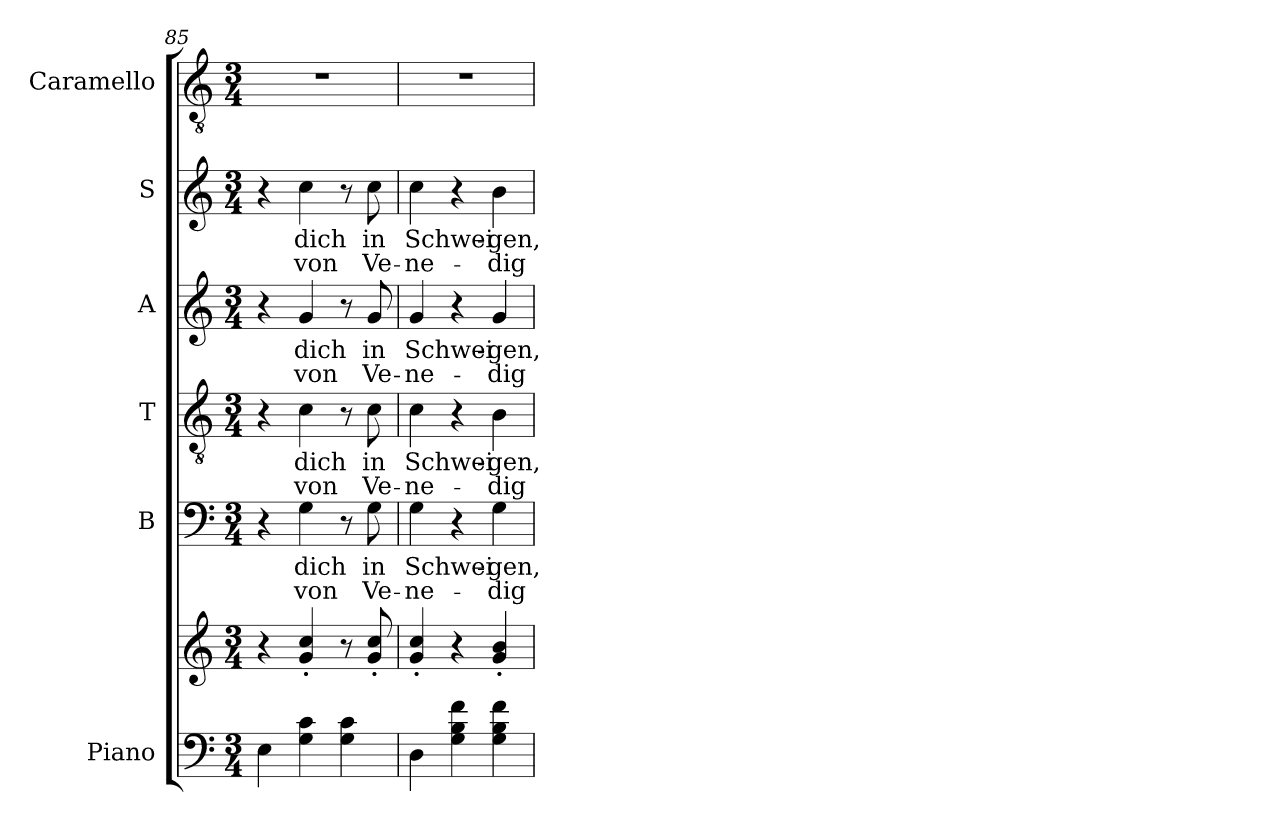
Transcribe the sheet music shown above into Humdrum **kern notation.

**kern	**kern	**kern	**text	**text	**kern	**text	**text	**kern	**text	**text	**kern	**text	**text	**kern
*part6	*part6	*part5	*part5	*part5	*part4	*part4	*part4	*part3	*part3	*part3	*part2	*part2	*part2	*part1
*staff7	*staff6	*staff5	*staff5	*staff5	*staff4	*staff4	*staff4	*staff3	*staff3	*staff3	*staff2	*staff2	*staff2	*staff1
*I"Piano	*	*I"B	*	*	*I"T	*	*	*I"A	*	*	*I"S	*	*	*I"Caramello
*I'Pno	*	*I'B	*	*	*I'T	*	*	*I'A	*	*	*I'S	*	*	*
*clefF4	*clefG2	*clefF4	*	*	*clefGv2	*	*	*clefG2	*	*	*clefG2	*	*	*clefGv2
*k[]	*k[]	*k[]	*	*	*k[]	*	*	*k[]	*	*	*k[]	*	*	*k[]
*M3/4	*M3/4	*M3/4	*	*	*M3/4	*	*	*M3/4	*	*	*M3/4	*	*	*M3/4
=85	=85	=85	=85	=85	=85	=85	=85	=85	=85	=85	=85	=85	=85	=85
4E\	4r	4r	.	.	4r	.	.	4r	.	.	4r	.	.	2.r
!	!	!	!LO:LY:b	!LO:LY:b	!	!LO:LY:b	!LO:LY:b	!	!LO:LY:b	!LO:LY:b	!	!LO:LY:b	!LO:LY:b	!
4G\ 4c\	4g/' 4cc/'	4G\	dich	von	4c\	dich	von	4g/	dich	von	4cc\	dich	von	.
4G\ 4c\	8r	8r	.	.	8r	.	.	8r	.	.	8r	.	.	.
!	!	!	!LO:LY:b	!LO:LY:b	!	!LO:LY:b	!LO:LY:b	!	!LO:LY:b	!LO:LY:b	!	!LO:LY:b	!LO:LY:b	!
.	8g/' 8cc/'	8G\	in	Ve-	8c\	in	Ve-	8g/	in	Ve-	8cc\	in	Ve-	.
!!LO:PB:g=z
=86	=86	=86	=86	=86	=86	=86	=86	=86	=86	=86	=86	=86	=86	=86
!	!	!	!LO:LY:b	!LO:LY:b	!	!LO:LY:b	!LO:LY:b	!	!LO:LY:b	!LO:LY:b	!	!LO:LY:b	!LO:LY:b	!
4D\	4g/' 4cc/'	4G\	Schwei-	-ne-	4c\	Schwei-	-ne-	4g/	Schwei-	-ne-	4cc\	Schwei-	-ne-	2.r
4G\ 4B\ 4f\	4r	4r	.	.	4r	.	.	4r	.	.	4r	.	.	.
!	!	!	!LO:LY:b	!LO:LY:b	!	!LO:LY:b	!LO:LY:b	!	!LO:LY:b	!LO:LY:b	!	!LO:LY:b	!LO:LY:b	!
4G\ 4B\ 4f\	4g/' 4b/'	4G\	-gen,	-dig	4B\	-gen,	-dig	4g/	-gen,	-dig	4b\	-gen,	-dig	.
=	=	=	=	=	=	=	=	=	=	=	=	=	=	=
*-	*-	*-	*-	*-	*-	*-	*-	*-	*-	*-	*-	*-	*-	*-
